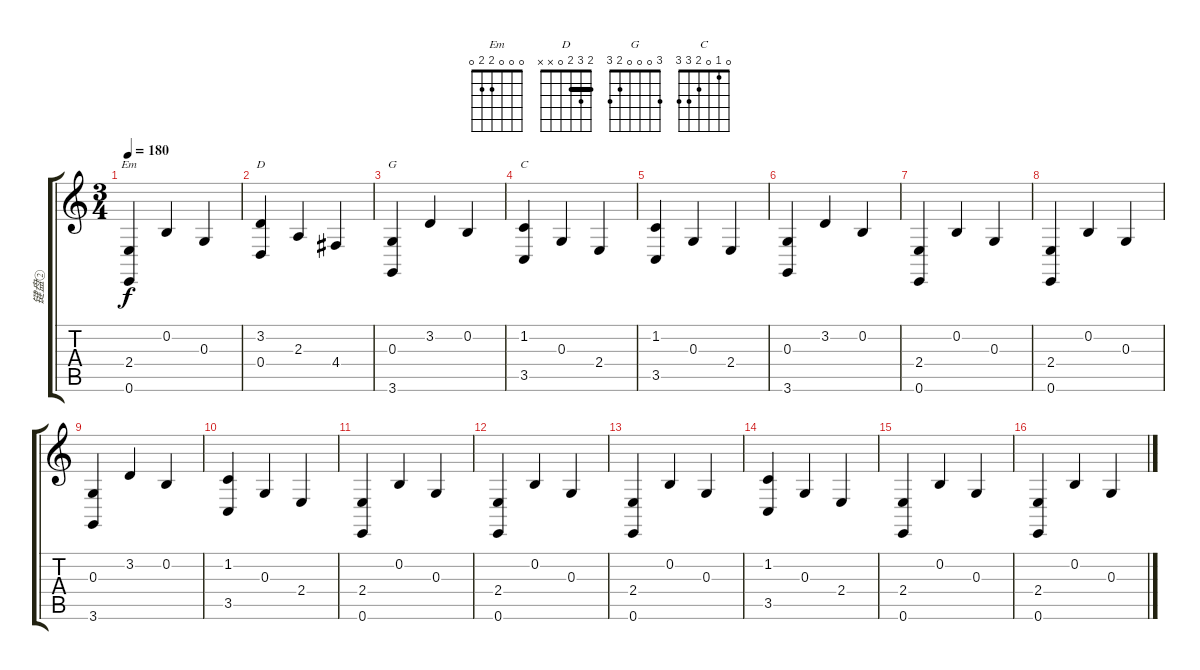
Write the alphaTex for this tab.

\track ("键盘② " "键盘② ") {instrument synthvoice}
\staff {score tabs}
\tuning (E4 B3 G3 D3 A2 E2) {hide}
\chord ("Em" 0 0 0 2 2 0)
\chord ("D" 2 3 2 0 x x) {barre 2}
\chord ("G" 3 0 0 0 2 3)
\chord ("C" 0 1 0 2 3 3)
\ts (3 4)
\tempo 180
\clef g2
\ks c
(2.4 0.6).4{ch "Em" dy f} 0.2.4 0.3.4 |
(3.2 0.4).4{ch "D"} 2.3.4 4.4.4 |
(0.3 3.6).4{ch "G"} 3.2.4 0.2.4 |
(1.2 3.5).4{ch "C"} 0.3.4 2.4.4 |
(1.2 3.5).4 0.3.4 2.4.4 |
(0.3 3.6).4 3.2.4 0.2.4 |
(2.4 0.6).4 0.2.4 0.3.4 |
(2.4 0.6).4 0.2.4 0.3.4 |
(0.3 3.6).4 3.2.4 0.2.4 |
(1.2 3.5).4 0.3.4 2.4.4 |
(2.4 0.6).4 0.2.4 0.3.4 |
(2.4 0.6).4 0.2.4 0.3.4 |
(2.4 0.6).4 0.2.4 0.3.4 |
(1.2 3.5).4 0.3.4 2.4.4 |
(2.4 0.6).4 0.2.4 0.3.4 |
(2.4 0.6).4 0.2.4 0.3.4
